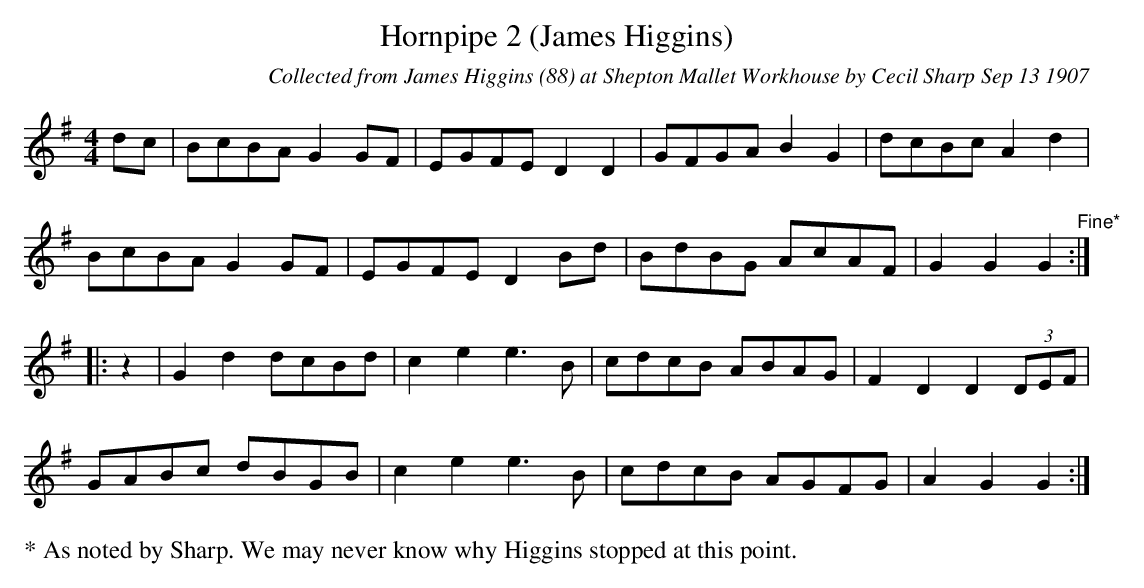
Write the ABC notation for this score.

X:1
T: Hornpipe 2 (James Higgins)
O: Collected from James Higgins (88) at Shepton Mallet Workhouse by Cecil Sharp Sep 13 1907
M: 4/4
K: G
dc| BcBA G2GF | EGFE D2D2 | GFGA B2G2 | dcBc A2d2 |
BcBA G2GF | EGFE D2 Bd | BdBG AcAF | G2G2G2 "^Fine*" ::
z2 | G2d2 dcBd | c2e2 e3B | cdcB ABAG |F2D2D2 (3DEF |
GABc dBGB |c2e2 e3B | cdcB AGFG | A2G2 G2 :|
%%begintext
* As noted by Sharp. We may never know why Higgins stopped at this point.
